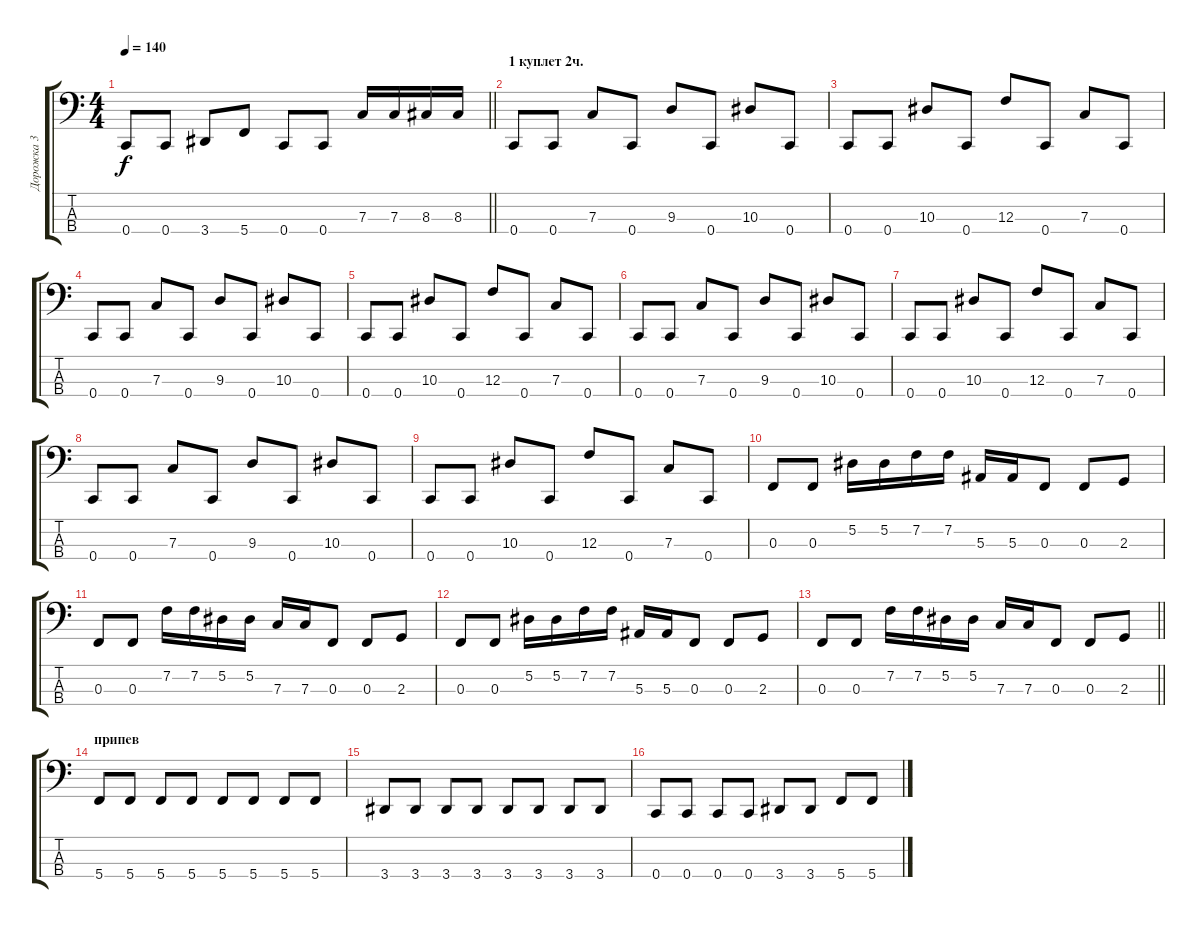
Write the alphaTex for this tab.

\track ("Дорожка 3" "Дорожка 3") {instrument slapbass1}
\staff {score tabs}
\tuning (Eb2 Bb1 F1 C1) {hide}
\ts (4 4)
\tempo 140
\clef f4
\barLineRight lightlight
\ks c
0.4.8{dy f} 0.4.8 3.4.8 5.4.8 0.4.8 0.4.8 7.3.16 7.3.16 8.3.16 8.3.16 |
\section ("" "1 куплет 2ч.")
0.4.8 0.4.8 7.3.8 0.4.8 9.3.8 0.4.8 10.3.8 0.4.8 |
0.4.8 0.4.8 10.3.8 0.4.8 12.3.8 0.4.8 7.3.8 0.4.8 |
0.4.8 0.4.8 7.3.8 0.4.8 9.3.8 0.4.8 10.3.8 0.4.8 |
0.4.8 0.4.8 10.3.8 0.4.8 12.3.8 0.4.8 7.3.8 0.4.8 |
0.4.8 0.4.8 7.3.8 0.4.8 9.3.8 0.4.8 10.3.8 0.4.8 |
0.4.8 0.4.8 10.3.8 0.4.8 12.3.8 0.4.8 7.3.8 0.4.8 |
0.4.8 0.4.8 7.3.8 0.4.8 9.3.8 0.4.8 10.3.8 0.4.8 |
0.4.8 0.4.8 10.3.8 0.4.8 12.3.8 0.4.8 7.3.8 0.4.8 |
0.3.8 0.3.8 5.2.16 5.2.16 7.2.16 7.2.16 5.3.16 5.3.16 0.3.8 0.3.8 2.3.8 |
0.3.8 0.3.8 7.2.16 7.2.16 5.2.16 5.2.16 7.3.16 7.3.16 0.3.8 0.3.8 2.3.8 |
0.3.8 0.3.8 5.2.16 5.2.16 7.2.16 7.2.16 5.3.16 5.3.16 0.3.8 0.3.8 2.3.8 |
\barLineRight lightlight
0.3.8 0.3.8 7.2.16 7.2.16 5.2.16 5.2.16 7.3.16 7.3.16 0.3.8 0.3.8 2.3.8 |
\section ("" "припев")
5.4.8 5.4.8 5.4.8 5.4.8 5.4.8 5.4.8 5.4.8 5.4.8 |
3.4.8 3.4.8 3.4.8 3.4.8 3.4.8 3.4.8 3.4.8 3.4.8 |
0.4.8 0.4.8 0.4.8 0.4.8 3.4.8 3.4.8 5.4.8 5.4.8
